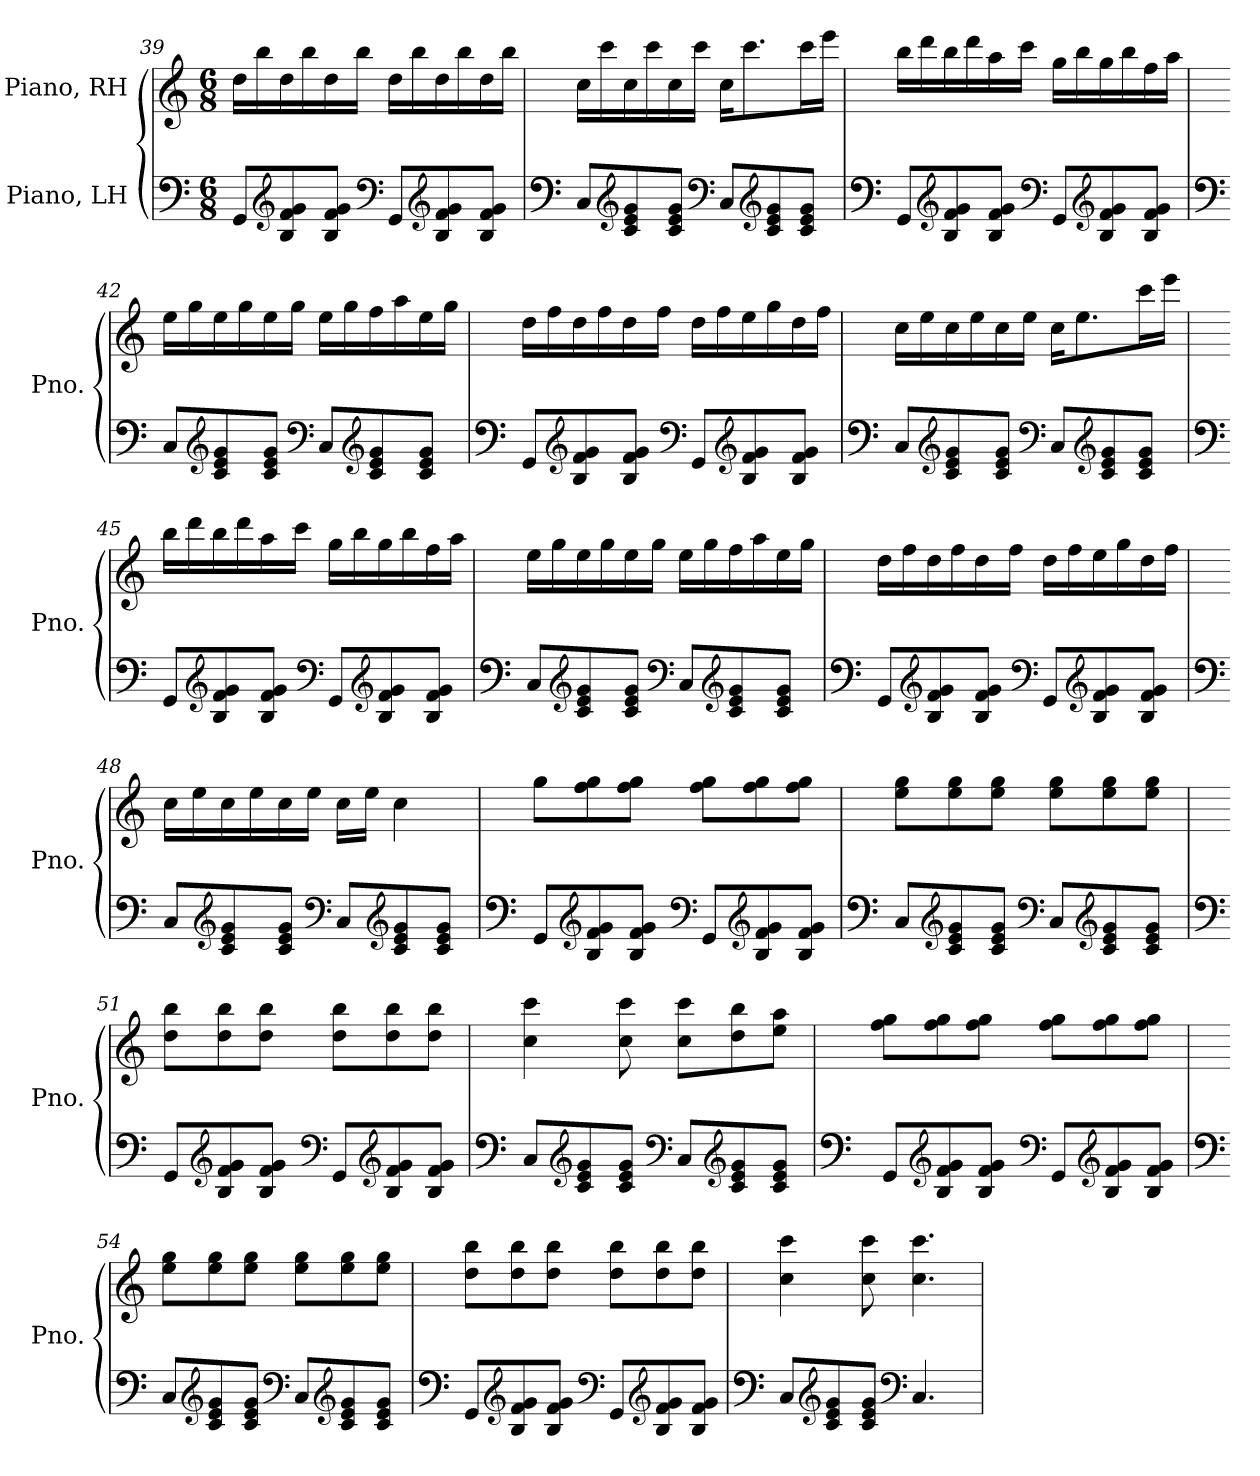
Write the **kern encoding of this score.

**kern	**kern
*part2	*part1
*staff2	*staff1
*I"Piano, LH	*I"Piano, RH
*I'Pno.	*I'Pno.
*clefF4	*clefG2
*k[]	*k[]
*M6/8	*M6/8
=39	=39
8GG/L	16dd\LL
.	16bb\
*clefG2	*
8B/ 8f/ 8g/	16dd\
.	16bb\
8B/ 8f/ 8g/J	16dd\
.	16bb\JJ
*clefF4	*
8GG/L	16dd\LL
.	16bb\
*clefG2	*
8B/ 8f/ 8g/	16dd\
.	16bb\
8B/ 8f/ 8g/J	16dd\
.	16bb\JJ
!!LO:LB:g=z
=40	=40
*clefF4	*
8C/L	16cc\LL
.	16ccc\
*clefG2	*
8c/ 8e/ 8g/	16cc\
.	16ccc\
8c/ 8e/ 8g/J	16cc\
.	16ccc\JJ
*clefF4	*
8C/L	16cc\KL
.	8.ccc\
*clefG2	*
8c/ 8e/ 8g/	.
8c/ 8e/ 8g/J	16ccc\L
.	16eee\JJ
=41	=41
*clefF4	*
8GG/L	16bb\LL
.	16ddd\
*clefG2	*
8B/ 8f/ 8g/	16bb\
.	16ddd\
8B/ 8f/ 8g/J	16aa\
.	16ccc\JJ
*clefF4	*
8GG/L	16gg\LL
.	16bb\
*clefG2	*
8B/ 8f/ 8g/	16gg\
.	16bb\
8B/ 8f/ 8g/J	16ff\
.	16aa\JJ
!!LO:LB:g=z
=42	=42
*clefF4	*
8C/L	16ee\LL
.	16gg\
*clefG2	*
8c/ 8e/ 8g/	16ee\
.	16gg\
8c/ 8e/ 8g/J	16ee\
.	16gg\JJ
*clefF4	*
8C/L	16ee\LL
.	16gg\
*clefG2	*
8c/ 8e/ 8g/	16ff\
.	16aa\
8c/ 8e/ 8g/J	16ee\
.	16gg\JJ
=43	=43
*clefF4	*
8GG/L	16dd\LL
.	16ff\
*clefG2	*
8B/ 8f/ 8g/	16dd\
.	16ff\
8B/ 8f/ 8g/J	16dd\
.	16ff\JJ
*clefF4	*
8GG/L	16dd\LL
.	16ff\
*clefG2	*
8B/ 8f/ 8g/	16ee\
.	16gg\
8B/ 8f/ 8g/J	16dd\
.	16ff\JJ
!!LO:LB:g=z
=44	=44
*clefF4	*
8C/L	16cc\LL
.	16ee\
*clefG2	*
8c/ 8e/ 8g/	16cc\
.	16ee\
8c/ 8e/ 8g/J	16cc\
.	16ee\JJ
*clefF4	*
8C/L	16cc\KL
.	8.ee\
*clefG2	*
8c/ 8e/ 8g/	.
8c/ 8e/ 8g/J	16ccc\L
.	16eee\JJ
=45	=45
*clefF4	*
8GG/L	16bb\LL
.	16ddd\
*clefG2	*
8B/ 8f/ 8g/	16bb\
.	16ddd\
8B/ 8f/ 8g/J	16aa\
.	16ccc\JJ
*clefF4	*
8GG/L	16gg\LL
.	16bb\
*clefG2	*
8B/ 8f/ 8g/	16gg\
.	16bb\
8B/ 8f/ 8g/J	16ff\
.	16aa\JJ
!!LO:PB:g=z
=46	=46
*clefF4	*
8C/L	16ee\LL
.	16gg\
*clefG2	*
8c/ 8e/ 8g/	16ee\
.	16gg\
8c/ 8e/ 8g/J	16ee\
.	16gg\JJ
*clefF4	*
8C/L	16ee\LL
.	16gg\
*clefG2	*
8c/ 8e/ 8g/	16ff\
.	16aa\
8c/ 8e/ 8g/J	16ee\
.	16gg\JJ
=47	=47
*clefF4	*
8GG/L	16dd\LL
.	16ff\
*clefG2	*
8B/ 8f/ 8g/	16dd\
.	16ff\
8B/ 8f/ 8g/J	16dd\
.	16ff\JJ
*clefF4	*
8GG/L	16dd\LL
.	16ff\
*clefG2	*
8B/ 8f/ 8g/	16ee\
.	16gg\
8B/ 8f/ 8g/J	16dd\
.	16ff\JJ
!!LO:LB:g=z
=48	=48
*clefF4	*
8C/L	16cc\LL
.	16ee\
*clefG2	*
8c/ 8e/ 8g/	16cc\
.	16ee\
8c/ 8e/ 8g/J	16cc\
.	16ee\JJ
*clefF4	*
8C/L	16cc\LL
.	16ee\JJ
*clefG2	*
8c/ 8e/ 8g/	4cc\
8c/ 8e/ 8g/J	.
=49	=49
*clefF4	*
8GG/L	8gg\L
*clefG2	*
8B/ 8f/ 8g/	8ff\ 8gg\
8B/ 8f/ 8g/J	8ff\ 8gg\J
*clefF4	*
8GG/L	8ff\ 8gg\L
*clefG2	*
8B/ 8f/ 8g/	8ff\ 8gg\
8B/ 8f/ 8g/J	8ff\ 8gg\J
=50	=50
*clefF4	*
8C/L	8ee\ 8gg\L
*clefG2	*
8c/ 8e/ 8g/	8ee\ 8gg\
8c/ 8e/ 8g/J	8ee\ 8gg\J
*clefF4	*
8C/L	8ee\ 8gg\L
*clefG2	*
8c/ 8e/ 8g/	8ee\ 8gg\
8c/ 8e/ 8g/J	8ee\ 8gg\J
!!LO:LB:g=z
=51	=51
*clefF4	*
8GG/L	8dd\ 8bb\L
*clefG2	*
8B/ 8f/ 8g/	8dd\ 8bb\
8B/ 8f/ 8g/J	8dd\ 8bb\J
*clefF4	*
8GG/L	8dd\ 8bb\L
*clefG2	*
8B/ 8f/ 8g/	8dd\ 8bb\
8B/ 8f/ 8g/J	8dd\ 8bb\J
=52	=52
*clefF4	*
8C/L	4cc\ 4ccc\
*clefG2	*
8c/ 8e/ 8g/	.
8c/ 8e/ 8g/J	8cc\ 8ccc\
*clefF4	*
8C/L	8cc\ 8ccc\L
*clefG2	*
8c/ 8e/ 8g/	8dd\ 8bb\
8c/ 8e/ 8g/J	8ee\ 8aa\J
!!LO:LB:g=z
=53	=53
*clefF4	*
8GG/L	8ff\ 8gg\L
*clefG2	*
8B/ 8f/ 8g/	8ff\ 8gg\
8B/ 8f/ 8g/J	8ff\ 8gg\J
*clefF4	*
8GG/L	8ff\ 8gg\L
*clefG2	*
8B/ 8f/ 8g/	8ff\ 8gg\
8B/ 8f/ 8g/J	8ff\ 8gg\J
=54	=54
*clefF4	*
8C/L	8ee\ 8gg\L
*clefG2	*
8c/ 8e/ 8g/	8ee\ 8gg\
8c/ 8e/ 8g/J	8ee\ 8gg\J
*clefF4	*
8C/L	8ee\ 8gg\L
*clefG2	*
8c/ 8e/ 8g/	8ee\ 8gg\
8c/ 8e/ 8g/J	8ee\ 8gg\J
!!LO:LB:g=z
=55	=55
*clefF4	*
8GG/L	8dd\ 8bb\L
*clefG2	*
8B/ 8f/ 8g/	8dd\ 8bb\
8B/ 8f/ 8g/J	8dd\ 8bb\J
*clefF4	*
8GG/L	8dd\ 8bb\L
*clefG2	*
8B/ 8f/ 8g/	8dd\ 8bb\
8B/ 8f/ 8g/J	8dd\ 8bb\J
=56	=56
*clefF4	*
8C/L	4cc\ 4ccc\
*clefG2	*
8c/ 8e/ 8g/	.
8c/ 8e/ 8g/J	8cc\ 8ccc\
*clefF4	*
4.C/	4.cc\ 4.ccc\
=	=
*-	*-
